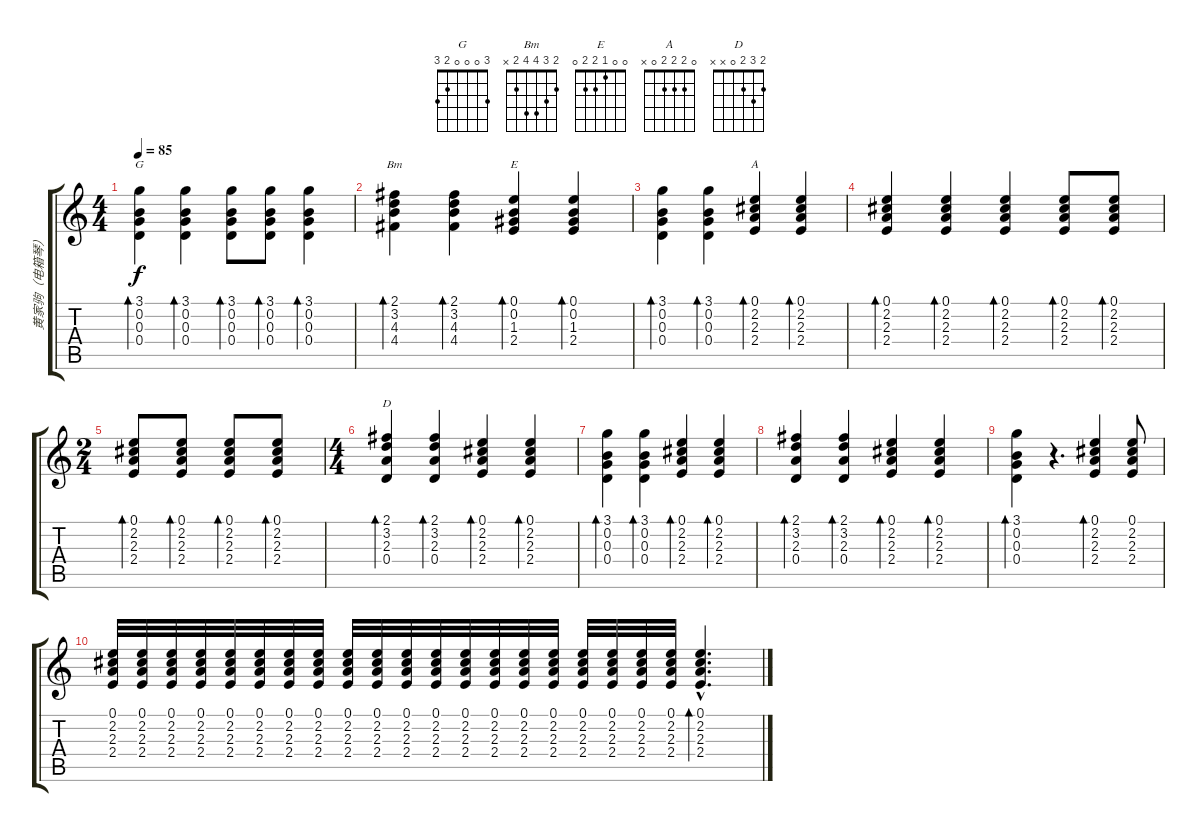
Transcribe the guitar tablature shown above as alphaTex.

\track ("黄家驹（电箱琴）" "黄家驹（电箱琴）") {instrument acousticguitarsteel}
\staff {score tabs}
\tuning (E4 B3 G3 D3 A2 E2) {hide}
\chord ("G" 3 0 0 0 2 3)
\chord ("Bm" 2 3 4 4 2 x)
\chord ("E" 0 0 1 2 2 0)
\chord ("A" 0 2 2 2 0 x)
\chord ("D" 2 3 2 0 x x)
\ts (4 4)
\tempo 85
\clef g2
\ks c
(3.1 0.2 0.3 0.4).4{bd 60 ch "G" dy f} (3.1 0.2 0.3 0.4).4{bd 60} (3.1 0.2 0.3 0.4).8{bd 60} (3.1 0.2 0.3 0.4).8{bd 60} (3.1 0.2 0.3 0.4).4{bd 60} |
(2.1 3.2 4.3 4.4).4{bd 60 ch "Bm"} (2.1 3.2 4.3 4.4).4{bd 60} (0.1 0.2 1.3 2.4).4{bd 60 ch "E"} (0.1 0.2 1.3 2.4).4{bd 60} |
(3.1 0.2 0.3 0.4).4{bd 60} (3.1 0.2 0.3 0.4).4{bd 60} (0.1 2.2 2.3 2.4).4{bd 60 ch "A"} (0.1 2.2 2.3 2.4).4{bd 60} |
(0.1 2.2 2.3 2.4).4{bd 60} (0.1 2.2 2.3 2.4).4{bd 60} (0.1 2.2 2.3 2.4).4{bd 60} (0.1 2.2 2.3 2.4).8{bd 60} (0.1 2.2 2.3 2.4).8{bd 60} |
\ts (2 4)
(0.1 2.2 2.3 2.4).8{bd 60 volume 14} (0.1 2.2 2.3 2.4).8{bd 60} (0.1 2.2 2.3 2.4).8{bd 60} (0.1 2.2 2.3 2.4).8{bd 60} |
\ts (4 4)
(2.1 3.2 2.3 0.4).4{bd 60 ch "D"} (2.1 3.2 2.3 0.4).4{bd 60} (0.1 2.2 2.3 2.4).4{bd 60} (0.1 2.2 2.3 2.4).4{bd 60} |
(3.1 0.2 0.3 0.4).4{bd 60} (3.1 0.2 0.3 0.4).4{bd 60} (0.1 2.2 2.3 2.4).4{bd 60} (0.1 2.2 2.3 2.4).4{bd 60} |
(2.1 3.2 2.3 0.4).4{bd 60} (2.1 3.2 2.3 0.4).4{bd 60} (0.1 2.2 2.3 2.4).4{bd 60} (0.1 2.2 2.3 2.4).4{bd 60} |
(3.1 0.2 0.3 0.4).4{bd 60} r.4{d} (0.1 2.2 2.3 2.4).4{bd 60} (0.1 2.2 2.3 2.4).8 |
(0.1 2.2 2.3 2.4).32 (0.1 2.2 2.3 2.4).32 (0.1 2.2 2.3 2.4).32 (0.1 2.2 2.3 2.4).32 (0.1 2.2 2.3 2.4).32 (0.1 2.2 2.3 2.4).32 (0.1 2.2 2.3 2.4).32 (0.1 2.2 2.3 2.4).32 (0.1 2.2 2.3 2.4).32 (0.1 2.2 2.3 2.4).32 (0.1 2.2 2.3 2.4).32 (0.1 2.2 2.3 2.4).32 (0.1 2.2 2.3 2.4).32 (0.1 2.2 2.3 2.4).32 (0.1 2.2 2.3 2.4).32 (0.1 2.2 2.3 2.4).32 (0.1 2.2 2.3 2.4).32 (0.1 2.2 2.3 2.4).32 (0.1 2.2 2.3 2.4).32 (0.1 2.2 2.3 2.4).32 (0.1{hac} 2.2{hac} 2.3{hac} 2.4{hac}).4{d bd 60}
